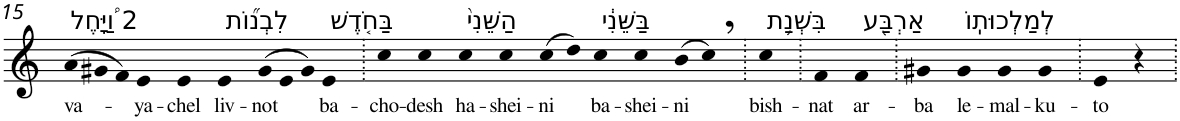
**kern	**text
*part1	*part1
*staff1	*staff1
*I"Piano	*
*I'Pno	*
!!LO:PB:g=z
*clefG2	*
*k[]	*
*Xtuplet	*
=15	=15
!LO:TX:a:t=2 וַ֠יָּחֶל	!
!	!LO:LY:b
(>12a	va-
12g#X	.
12f)	.
!	!LO:LY:b
4e	-ya-
!	!LO:LY:b
4e	-chel
!LO:TX:a:t=לִבְנ֞וֹת	!
!	!LO:LY:b
4e	liv-
!	!LO:LY:b
(>12g#	-not
12e	.
12g#)	.
!LO:TX:a:t=בַּחֹ֤דֶשׁ	!
!	!LO:LY:b
4e	ba-
=16.	=16.
!	!LO:LY:b
4cc	-cho-
!	!LO:LY:b
4cc	-desh
!LO:TX:a:t=הַשֵּׁנִי֙	!
!	!LO:LY:b
4cc	ha-
!	!LO:LY:b
4cc	-shei-
!	!LO:LY:b
(>8cc	-ni
8dd)	.
!LO:TX:a:t=בַּשֵּׁנִ֔י	!
!	!LO:LY:b
4cc	ba-
!	!LO:LY:b
4cc	-shei-
!	!LO:LY:b
(>8b	-ni
8cc,)	.
=17.	=17.
!LO:TX:a:t=בִּשְׁנַ֥ת	!
!	!LO:LY:b
4cc	bish-
=18.	=18.
!	!LO:LY:b
4f	-nat
!LO:TX:a:t=אַרְבַּ֖ע	!
!	!LO:LY:b
4f	ar-
=19.	=19.
!	!LO:LY:b
4g#X	-ba
!LO:TX:a:t=לְמַלְכוּתֽוֹ	!
!	!LO:LY:b
4g#	le-
!	!LO:LY:b
4g#	-mal-
!	!LO:LY:b
4g#	-ku-
=20.	=20.
!	!LO:LY:b
4e	-to
4r	.
=.	=.
*-	*-
